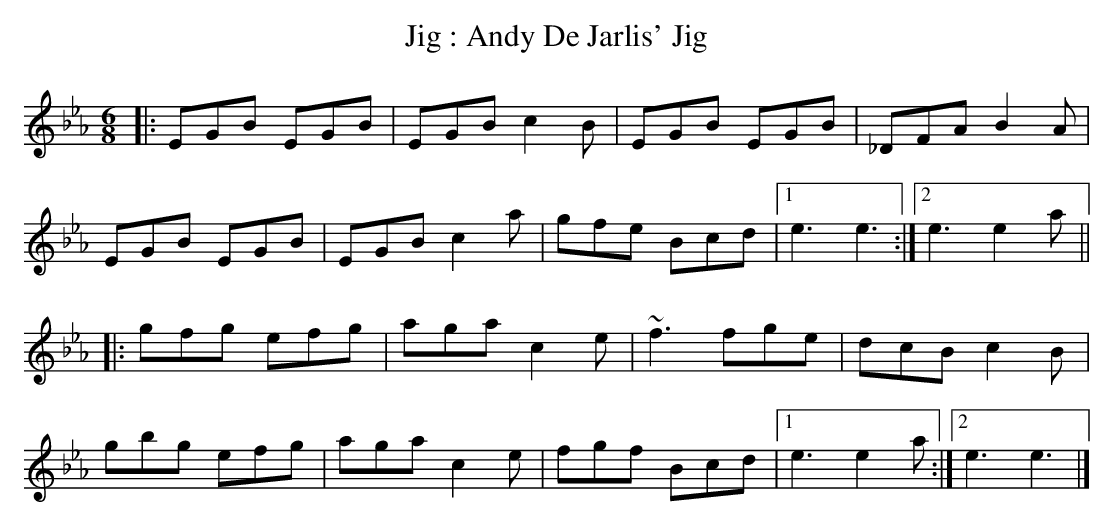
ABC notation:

X:1
T:Jig : Andy De Jarlis' Jig
M:6/8
K:Ebmaj
|:EGB EGB|EGB c2B|EGB EGB|_DFA B2A|
EGB EGB|EGB c2a|gfe Bcd|1 e3 e3:|2 e3 e2a||
|:gfg efg|aga c2e|~f3 fge|dcB c2B|
gbg efg|aga c2e|fgf Bcd|1 e3 e2a:|2 e3 e3|]
